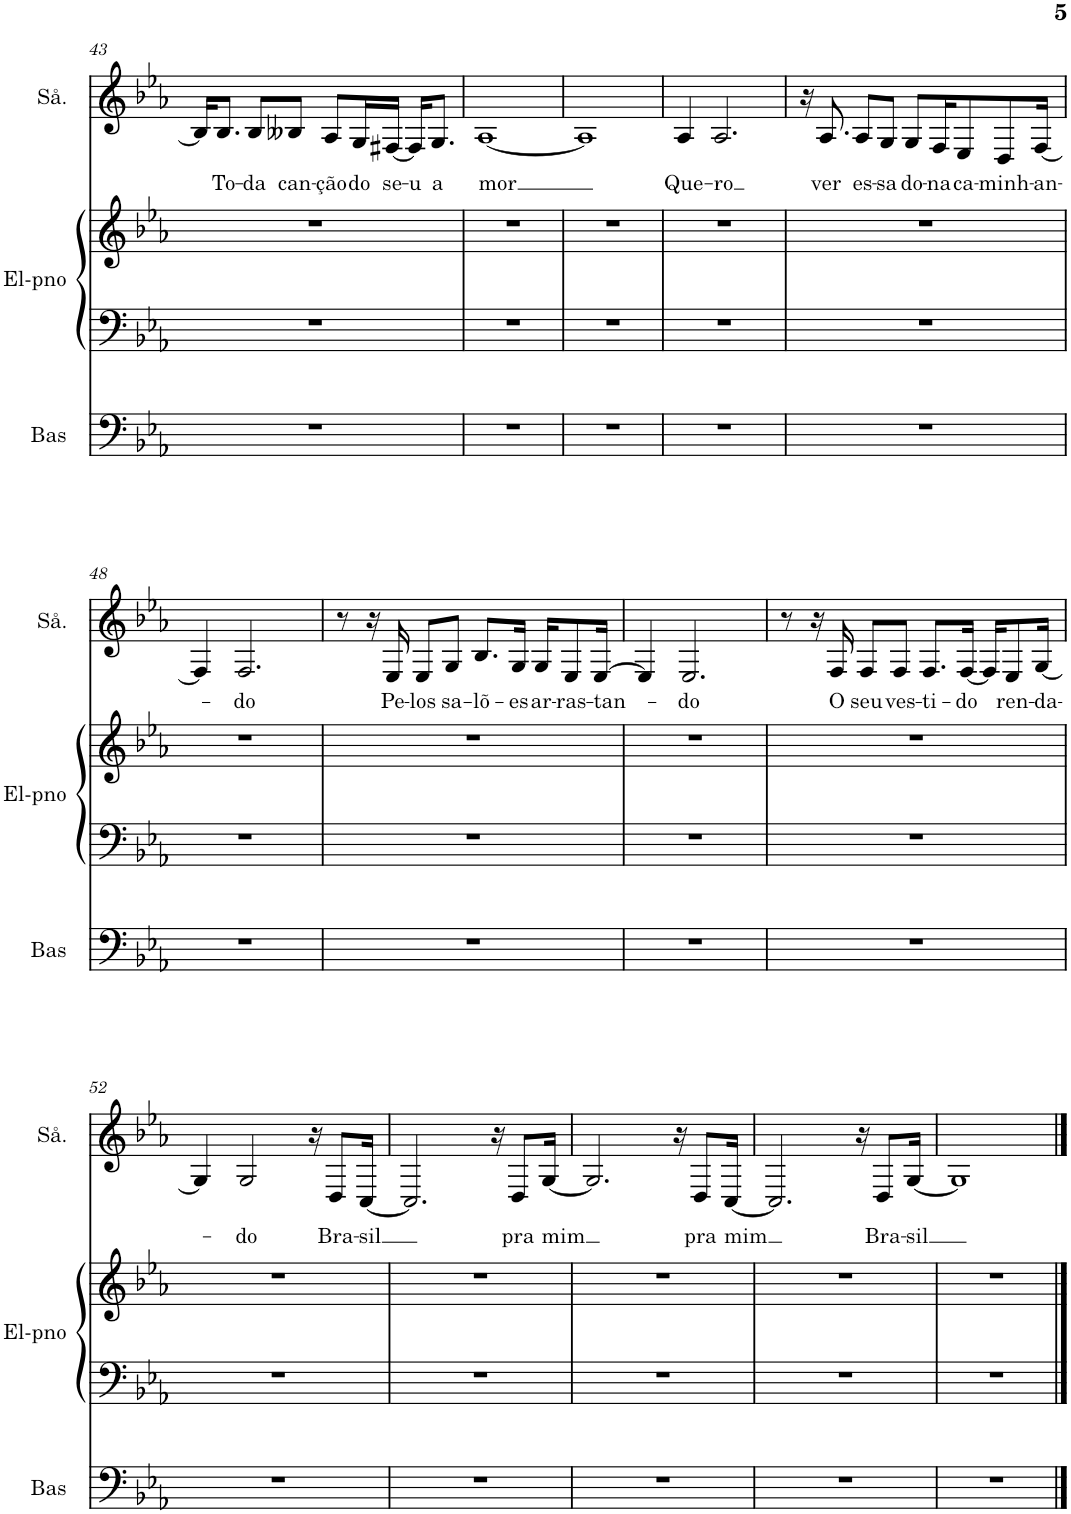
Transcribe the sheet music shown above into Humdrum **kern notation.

**kern	**kern	**kern	**kern	**text
*part3	*part2	*part2	*part1	*part1
*staff4	*staff3	*staff2	*staff1	*staff1
*I"Akustisk bas	*I"Elpiano	*	*I"Röst	*
*I'Bas	*I'El-pno	*	*I'Så.	*
!!LO:PB:g=z
*clefF4	*clefF4	*clefG2	*clefG2	*
*Trd7c12	*	*	*	*
*k[b-e-a-]	*k[b-e-a-]	*k[b-e-a-]	*k[b-e-a-]	*
*M4/4	*M4/4	*M4/4	*M4/4	*
=43	=43	=43	=43	=43
1r	1r	1r	16B-/KL]	.
!	!	!	!	!LO:LY:b
.	.	.	8.B-/J	To-
!	!	!	!	!LO:LY:b
.	.	.	8B-/L	-da
!	!	!	!	!LO:LY:b
.	.	.	8B--X/J	can-
!	!	!	!	!LO:LY:b
.	.	.	8A-/L	-ção
!	!	!	!	!LO:LY:b
.	.	.	16G/L	do
!	!	!	!	!LO:LY:b
.	.	.	[16F#X/JJ	se-
!	!	!	!	!LO:LY:b
.	.	.	16F#/KL]	-u
!	!	!	!	!LO:LY:b
.	.	.	8.G/J	a
=44	=44	=44	=44	=44
!	!	!	!	!LO:LY:b
1r	1r	1r	[1A-	mor
=45	=45	=45	=45	=45
1r	1r	1r	1A-]	.
=46	=46	=46	=46	=46
!	!	!	!	!LO:LY:b
1r	1r	1r	4A-/	Que-
!	!	!	!	!LO:LY:b
.	.	.	2.A-/	-ro
=47	=47	=47	=47	=47
1r	1r	1r	16r	.
!	!	!	!	!LO:LY:b
.	.	.	8.A-/	ver
!	!	!	!	!LO:LY:b
.	.	.	8A-/L	es-
!	!	!	!	!LO:LY:b
.	.	.	8G/J	sa
!	!	!	!	!LO:LY:b
.	.	.	8G/L	do-
!	!	!	!	!LO:LY:b
.	.	.	16F/K	-na
!	!	!	!	!LO:LY:b
.	.	.	8E-/	ca-
!	!	!	!	!LO:LY:b
.	.	.	8D/	-minh-
!	!	!	!	!LO:LY:b
.	.	.	[16F/Jk	-an-
!!LO:LB:g=z
=48	=48	=48	=48	=48
1r	1r	1r	4F/]	.
!	!	!	!	!LO:LY:b
.	.	.	2.F/	-do
=49	=49	=49	=49	=49
1r	1r	1r	8r	.
.	.	.	16r	.
!	!	!	!	!LO:LY:b
.	.	.	16E-/	Pe-
!	!	!	!	!LO:LY:b
.	.	.	8E-/L	-los
!	!	!	!	!LO:LY:b
.	.	.	8G/J	sa-
!	!	!	!	!LO:LY:b
.	.	.	8.B-/L	-lõ-
!	!	!	!	!LO:LY:b
.	.	.	16G/Jk	-es
!	!	!	!	!LO:LY:b
.	.	.	16G/KL	ar-
!	!	!	!	!LO:LY:b
.	.	.	8E-/	ras-
!	!	!	!	!LO:LY:b
.	.	.	[>16E-/Jk	-tan-
=50	=50	=50	=50	=50
1r	1r	1r	4E-/]	.
!	!	!	!	!LO:LY:b
.	.	.	2.E-/	-do
=51	=51	=51	=51	=51
1r	1r	1r	8r	.
.	.	.	16r	.
!	!	!	!	!LO:LY:b
.	.	.	16F/	O
!	!	!	!	!LO:LY:b
.	.	.	8F/L	seu
!	!	!	!	!LO:LY:b
.	.	.	8F/J	ves-
!	!	!	!	!LO:LY:b
.	.	.	8.F/L	-ti-
!	!	!	!	!LO:LY:b
.	.	.	[16F/Jk	-do
.	.	.	16F/KL]	.
!	!	!	!	!LO:LY:b
.	.	.	8E-/	ren-
!	!	!	!	!LO:LY:b
.	.	.	[16G/Jk	-da-
!!LO:LB:g=z
=52	=52	=52	=52	=52
1r	1r	1r	4G/]	.
!	!	!	!	!LO:LY:b
.	.	.	2G/	-do
.	.	.	16r	.
!	!	!	!	!LO:LY:b
.	.	.	8D/L	Bra-
!	!	!	!	!LO:LY:b
.	.	.	[16C/Jk	-sil
=53	=53	=53	=53	=53
1r	1r	1r	2.C/]	.
.	.	.	16r	.
!	!	!	!	!LO:LY:b
.	.	.	8D/L	pra
!	!	!	!	!LO:LY:b
.	.	.	[16G/Jk	mim
=54	=54	=54	=54	=54
1r	1r	1r	2.G/]	.
.	.	.	16r	.
!	!	!	!	!LO:LY:b
.	.	.	8D/L	pra
!	!	!	!	!LO:LY:b
.	.	.	[16C/Jk	mim
=55	=55	=55	=55	=55
1r	1r	1r	2.C/]	.
.	.	.	16r	.
!	!	!	!	!LO:LY:b
.	.	.	8D/L	Bra-
!	!	!	!	!LO:LY:b
.	.	.	[16G/Jk	-sil
=56	=56	=56	=56	=56
1r	1r	1r	1G]	.
==	==	==	==	==
*-	*-	*-	*-	*-
